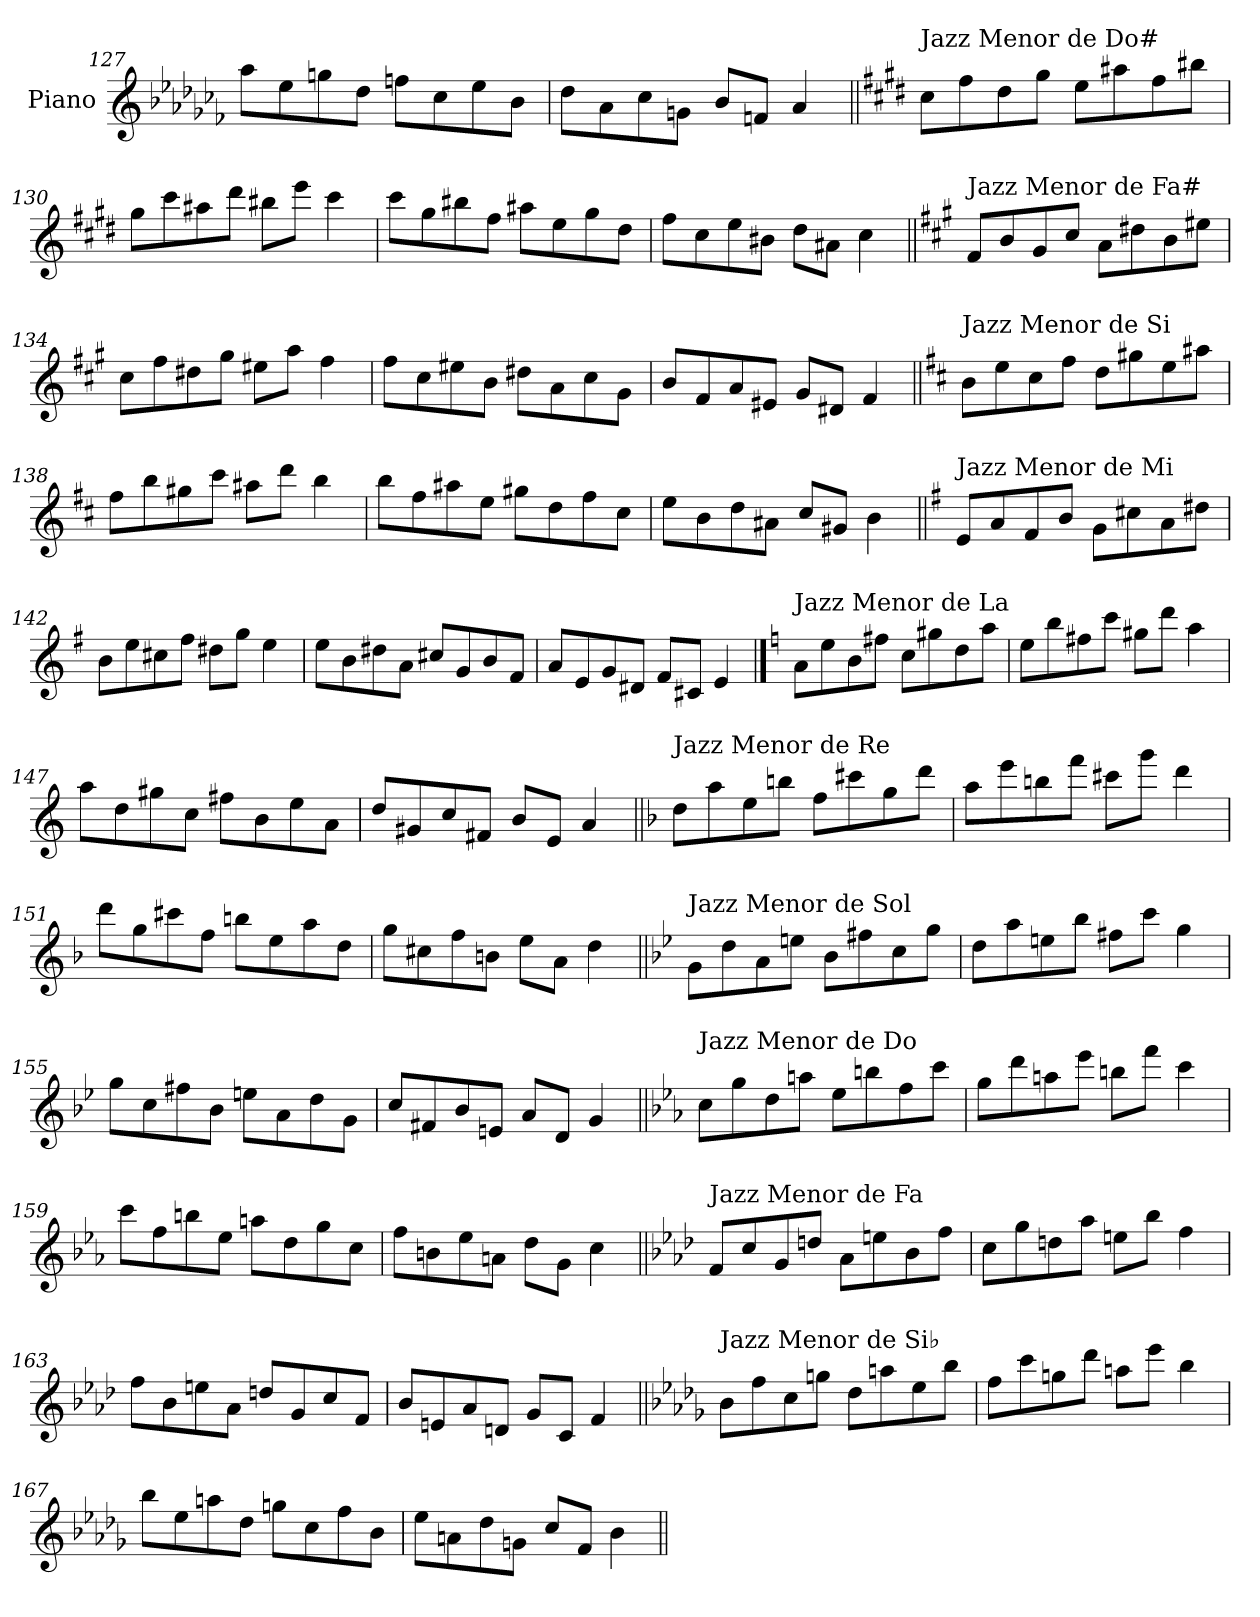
**kern
*part1
*staff1
*I"Piano
*I'Pno.
*clefG2
*k[b-e-a-d-g-c-f-]
=127
8aa-\L
8ee-\
8ggn\
8dd-\J
8ffn\L
8cc-\
8ee-\
8b-\J
=128
8dd-\L
8a-\
8cc-\
8gn\J
8b-/L
8fn/J
4a-/
!!LO:LB:g=z
=129||
*k[f#c#g#d#]
!LO:TX:a:t=Jazz Menor de Do#
8cc#\L
8ff#\
8dd#\
8gg#\J
8ee\L
8aa#X\
8ff#\
8bb#X\J
=130
8gg#\L
8ccc#\
8aa#X\
8ddd#\J
8bb#X\L
8eee\J
4ccc#\
=131
8ccc#\L
8gg#\
8bb#X\
8ff#\J
8aa#X\L
8ee\
8gg#\
8dd#\J
=132
8ff#\L
8cc#\
8ee\
8b#X\J
8dd#\L
8a#X\J
4cc#\
!!LO:LB:g=z
=133||
*k[f#c#g#]
!LO:TX:a:t=Jazz Menor de Fa#
8f#/L
8b/
8g#/
8cc#/J
8a\L
8dd#X\
8b\
8ee#X\J
=134
8cc#\L
8ff#\
8dd#X\
8gg#\J
8ee#X\L
8aa\J
4ff#\
=135
8ff#\L
8cc#\
8ee#X\
8b\J
8dd#X\L
8a\
8cc#\
8g#\J
=136
8b/L
8f#/
8a/
8e#X/J
8g#/L
8d#X/J
4f#/
!!LO:LB:g=z
=137||
*k[f#c#]
!LO:TX:a:t=Jazz Menor de Si
8b\L
8ee\
8cc#\
8ff#\J
8dd\L
8gg#X\
8ee\
8aa#X\J
=138
8ff#\L
8bb\
8gg#X\
8ccc#\J
8aa#X\L
8ddd\J
4bb\
=139
8bb\L
8ff#\
8aa#X\
8ee\J
8gg#X\L
8dd\
8ff#\
8cc#\J
=140
8ee\L
8b\
8dd\
8a#X\J
8cc#/L
8g#X/J
4b\
!!LO:LB:g=z
=141||
*k[f#]
!LO:TX:a:t=Jazz Menor de Mi
8e/L
8a/
8f#/
8b/J
8g\L
8cc#X\
8a\
8dd#X\J
=142
8b\L
8ee\
8cc#X\
8ff#\J
8dd#X\L
8gg\J
4ee\
=143
8ee\L
8b\
8dd#X\
8a\J
8cc#X/L
8g/
8b/
8f#/J
=144
8a/L
8e/
8g/
8d#X/J
8f#/L
8c#X/J
4e/
!!LO:PB:g=z
==145
*k[]
!LO:TX:a:t=Jazz Menor de La
8a\L
8ee\
8b\
8ff#X\J
8cc\L
8gg#X\
8dd\
8aa\J
=146
8ee\L
8bb\
8ff#X\
8ccc\J
8gg#X\L
8ddd\J
4aa\
=147
8aa\L
8dd\
8gg#X\
8cc\J
8ff#X\L
8b\
8ee\
8a\J
=148
8dd/L
8g#X/
8cc/
8f#X/J
8b/L
8e/J
4a/
!!LO:LB:g=z
=149||
*k[b-]
!LO:TX:a:t=Jazz Menor de Re
8dd\L
8aa\
8ee\
8bbn\J
8ff\L
8ccc#X\
8gg\
8ddd\J
=150
8aa\L
8eee\
8bbn\
8fff\J
8ccc#X\L
8ggg\J
4ddd\
=151
8ddd\L
8gg\
8ccc#X\
8ff\J
8bbn\L
8ee\
8aa\
8dd\J
=152
8gg\L
8cc#X\
8ff\
8bn\J
8ee\L
8a\J
4dd\
!!LO:LB:g=z
=153||
*k[b-e-]
!LO:TX:a:t=Jazz Menor de Sol
8g\L
8dd\
8a\
8een\J
8b-\L
8ff#X\
8cc\
8gg\J
=154
8dd\L
8aa\
8een\
8bb-\J
8ff#X\L
8ccc\J
4gg\
=155
8gg\L
8cc\
8ff#X\
8b-\J
8een\L
8a\
8dd\
8g\J
=156
8cc/L
8f#X/
8b-/
8en/J
8a/L
8d/J
4g/
!!LO:LB:g=z
=157||
*k[b-e-a-]
!LO:TX:a:t=Jazz Menor de Do
8cc\L
8gg\
8dd\
8aan\J
8ee-\L
8bbn\
8ff\
8ccc\J
=158
8gg\L
8ddd\
8aan\
8eee-\J
8bbn\L
8fff\J
4ccc\
=159
8ccc\L
8ff\
8bbn\
8ee-\J
8aan\L
8dd\
8gg\
8cc\J
=160
8ff\L
8bn\
8ee-\
8an\J
8dd\L
8g\J
4cc\
!!LO:LB:g=z
=161||
*k[b-e-a-d-]
!LO:TX:a:t=Jazz Menor de Fa
8f/L
8cc/
8g/
8ddn/J
8a-\L
8een\
8b-\
8ff\J
=162
8cc\L
8gg\
8ddn\
8aa-\J
8een\L
8bb-\J
4ff\
=163
8ff\L
8b-\
8een\
8a-\J
8ddn/L
8g/
8cc/
8f/J
=164
8b-/L
8en/
8a-/
8dn/J
8g/L
8c/J
4f/
!!LO:LB:g=z
=165||
*k[b-e-a-d-g-]
!LO:TX:a:t=Jazz Menor de Si♭
8b-\L
8ff\
8cc\
8ggn\J
8dd-\L
8aan\
8ee-\
8bb-\J
=166
8ff\L
8ccc\
8ggn\
8ddd-\J
8aan\L
8eee-\J
4bb-\
=167
8bb-\L
8ee-\
8aan\
8dd-\J
8ggn\L
8cc\
8ff\
8b-\J
=168
8ee-\L
8an\
8dd-\
8gn\J
8cc/L
8f/J
4b-\
=||
*-
